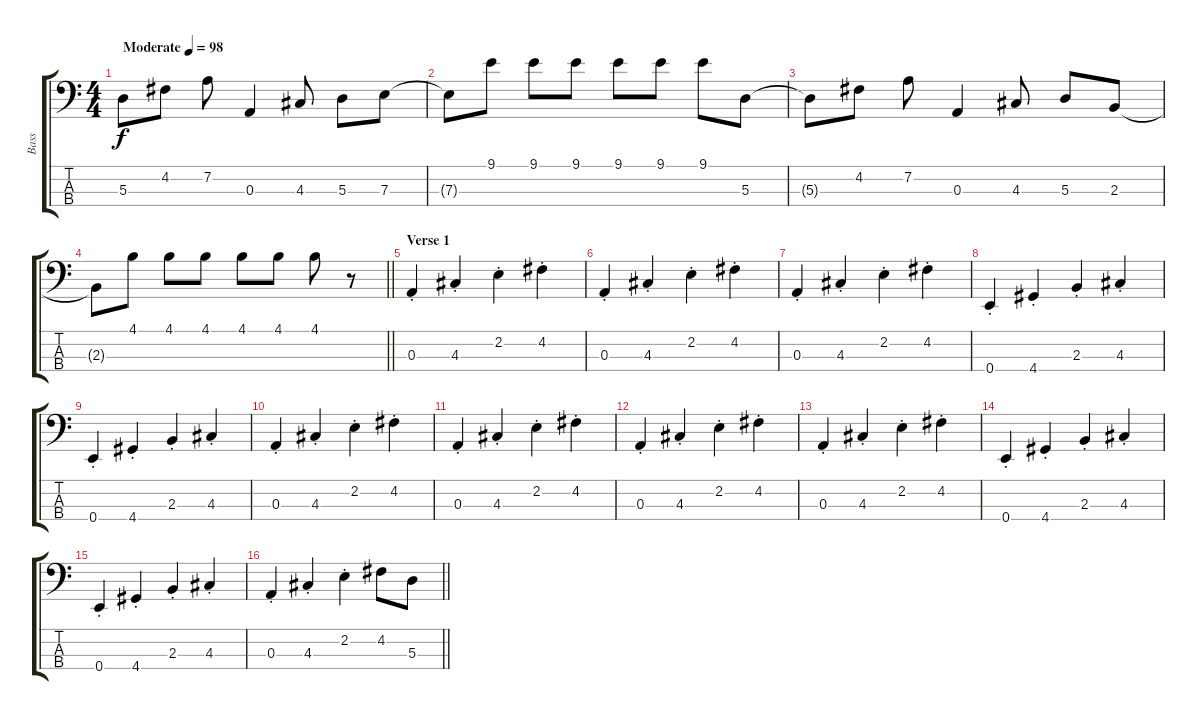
\track ("Bass" "Bass") {instrument electricbassfinger}
\staff {score tabs}
\tuning (G2 D2 A1 E1) {hide}
\ts (4 4)
\tempo (98 "Moderate")
\clef f4
\ks c
5.3.8{dy f instrument electricbassfinger} 4.2.8 7.2.8 0.3.4 4.3.8 5.3.8 7.3.8 |
7.3{t}.8 9.1.8 9.1.8 9.1.8 9.1.8 9.1.8 9.1.8 5.3.8 |
5.3{t}.8 4.2.8 7.2.8 0.3.4 4.3.8 5.3.8 2.3.8 |
\barLineRight lightlight
2.3{t}.8 4.1.8 4.1.8 4.1.8 4.1.8 4.1.8 4.1.8 r.8 |
\section ("" "Verse 1")
0.3{st}.4 4.3{st}.4 2.2{st}.4 4.2{st}.4 |
0.3{st}.4 4.3{st}.4 2.2{st}.4 4.2{st}.4 |
0.3{st}.4 4.3{st}.4 2.2{st}.4 4.2{st}.4 |
0.4{st}.4 4.4{st}.4 2.3{st}.4 4.3{st}.4 |
0.4{st}.4 4.4{st}.4 2.3{st}.4 4.3{st}.4 |
0.3{st}.4 4.3{st}.4 2.2{st}.4 4.2{st}.4 |
0.3{st}.4 4.3{st}.4 2.2{st}.4 4.2{st}.4 |
0.3{st}.4 4.3{st}.4 2.2{st}.4 4.2{st}.4 |
0.3{st}.4 4.3{st}.4 2.2{st}.4 4.2{st}.4 |
0.4{st}.4 4.4{st}.4 2.3{st}.4 4.3{st}.4 |
0.4{st}.4 4.4{st}.4 2.3{st}.4 4.3{st}.4 |
\barLineRight lightlight
0.3{st}.4 4.3{st}.4 2.2{st}.4 4.2.8 5.3.8
